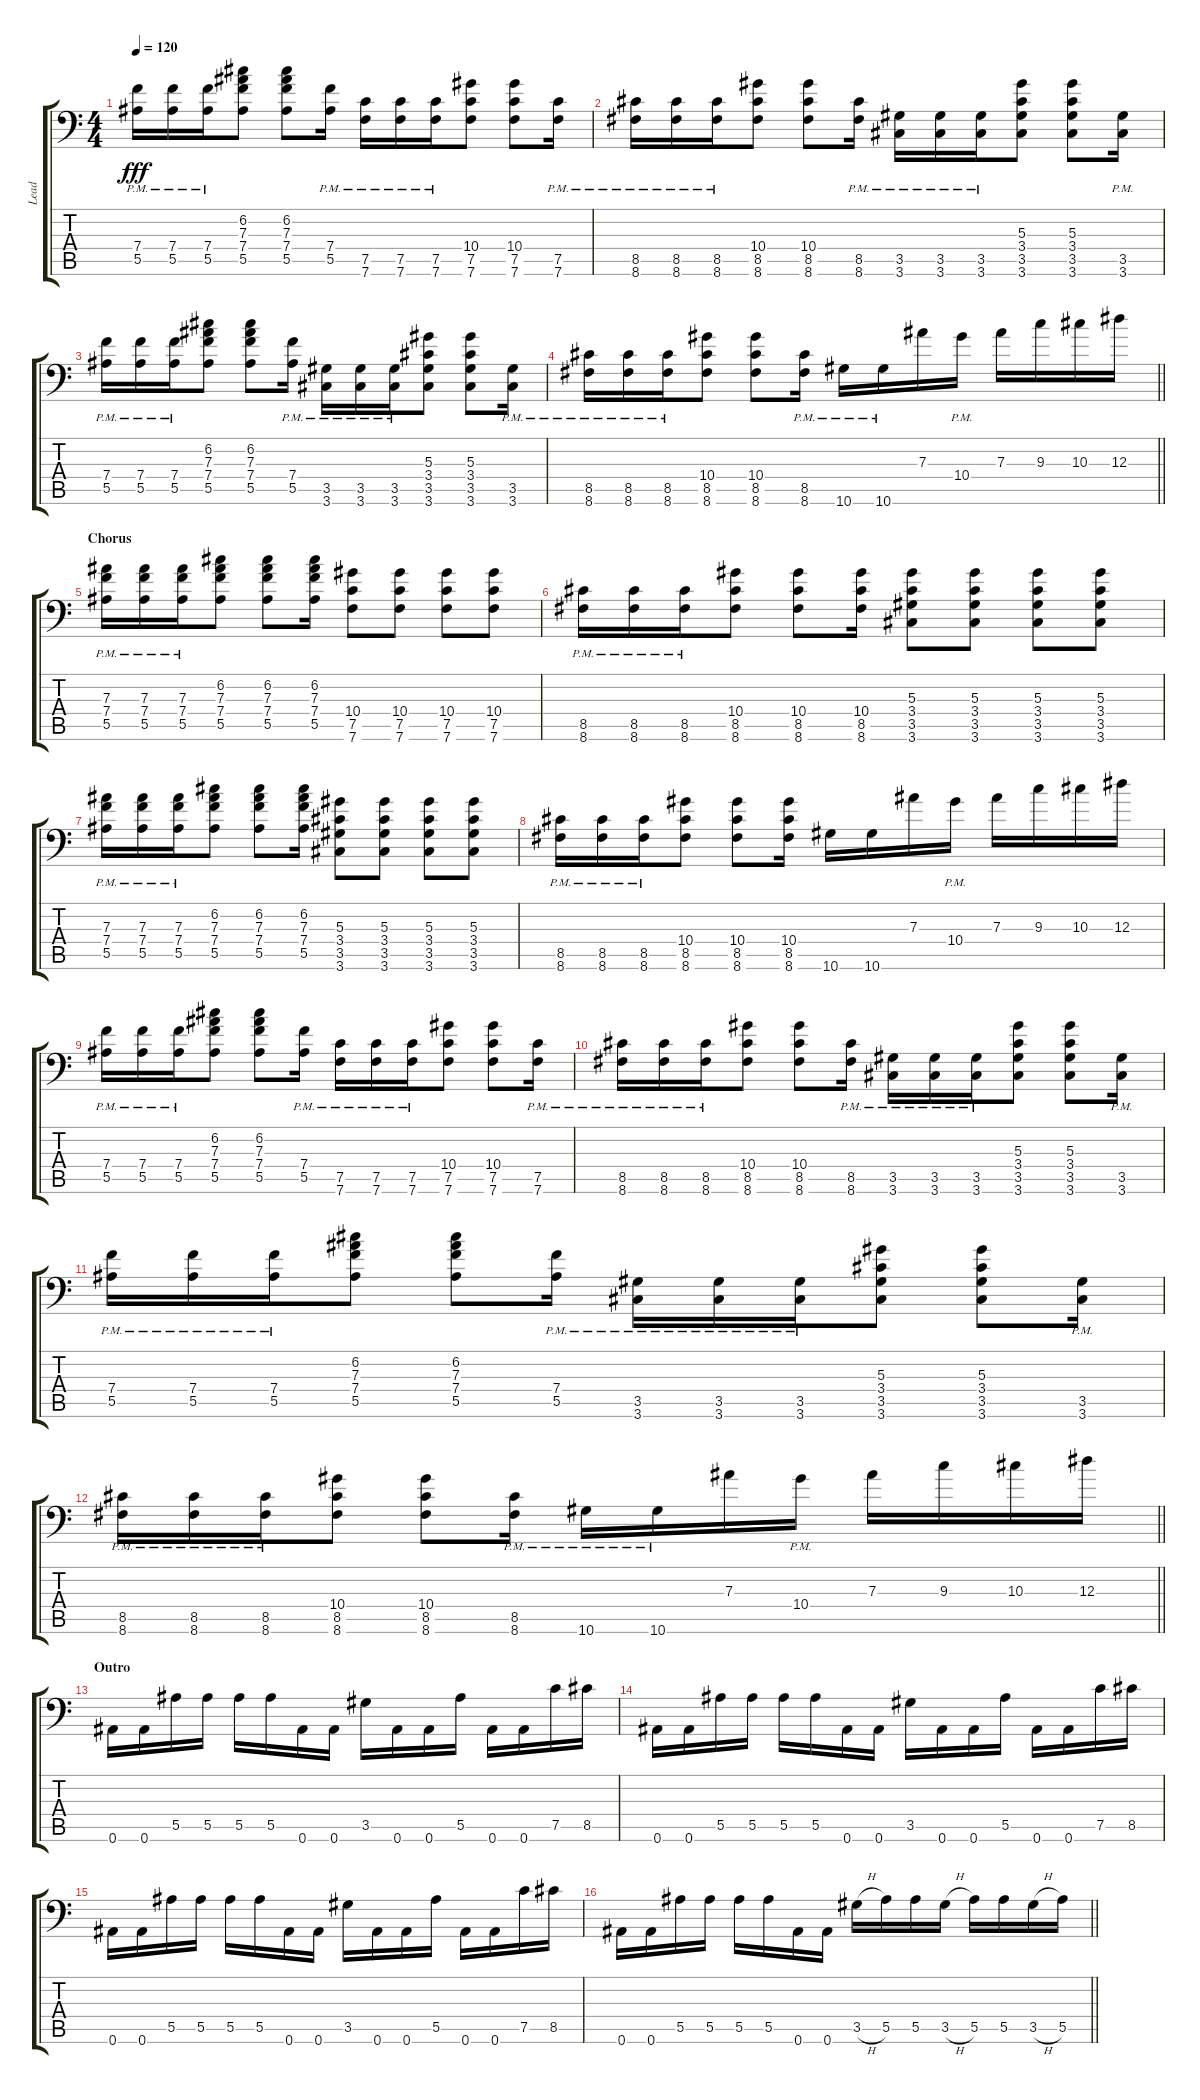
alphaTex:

\track ("Lead" "Lead") {instrument distortionguitar}
\staff {score tabs}
\tuning (C4 G3 Eb3 Bb2 F2 Bb1) {hide}
\ts (4 4)
\tempo 120
\clef f4
\ks c
(7.4{pm} 5.5{pm}).16{dy fff} (7.4{pm} 5.5{pm}).16 (7.4{pm} 5.5{pm}).16 (6.2 7.3 7.4 5.5).8 (6.2 7.3 7.4 5.5).8 (7.4{pm} 5.5{pm}).16 (7.5{pm} 7.6{pm}).16 (7.5{pm} 7.6{pm}).16 (7.5{pm} 7.6{pm}).16 (10.4 7.5 7.6).8 (10.4 7.5 7.6).8 (7.5{pm} 7.6{pm}).16 |
(8.5{pm} 8.6{pm}).16 (8.5{pm} 8.6{pm}).16 (8.5{pm} 8.6{pm}).16 (10.4 8.5 8.6).8 (10.4 8.5 8.6).8 (8.5{pm} 8.6{pm}).16 (3.5{pm} 3.6{pm}).16 (3.5{pm} 3.6{pm}).16 (3.5{pm} 3.6{pm}).16 (5.3 3.4 3.5 3.6).8 (5.3 3.4 3.5 3.6).8 (3.5{pm} 3.6{pm}).16 |
(7.4{pm} 5.5{pm}).16 (7.4{pm} 5.5{pm}).16 (7.4{pm} 5.5{pm}).16 (6.2 7.3 7.4 5.5).8 (6.2 7.3 7.4 5.5).8 (7.4{pm} 5.5{pm}).16 (3.5{pm} 3.6{pm}).16 (3.5{pm} 3.6{pm}).16 (3.5{pm} 3.6{pm}).16 (5.3 3.4 3.5 3.6).8 (5.3 3.4 3.5 3.6).8 (3.5{pm} 3.6{pm}).16 |
\barLineRight lightlight
(8.5{pm} 8.6{pm}).16 (8.5{pm} 8.6{pm}).16 (8.5{pm} 8.6{pm}).16 (10.4 8.5 8.6).8 (10.4 8.5 8.6).8 (8.5{pm} 8.6{pm}).16 10.6{pm}.16 10.6{pm}.16 7.3.16 10.4{pm}.16 7.3.16 9.3.16 10.3.16 12.3.16 |
\section ("" "Chorus")
(7.3{pm} 7.4{pm} 5.5{pm}).16 (7.3{pm} 7.4{pm} 5.5{pm}).16 (7.3{pm} 7.4{pm} 5.5{pm}).16 (6.2 7.3 7.4 5.5).8 (6.2 7.3 7.4 5.5).8 (6.2 7.3 7.4 5.5).16 (10.4 7.5 7.6).8 (10.4 7.5 7.6).8 (10.4 7.5 7.6).8 (10.4 7.5 7.6).8 |
(8.5{pm} 8.6{pm}).16 (8.5{pm} 8.6{pm}).16 (8.5{pm} 8.6{pm}).16 (10.4 8.5 8.6).8 (10.4 8.5 8.6).8 (10.4 8.5 8.6).16 (5.3 3.4 3.5 3.6).8 (5.3 3.4 3.5 3.6).8 (5.3 3.4 3.5 3.6).8 (5.3 3.4 3.5 3.6).8 |
(7.3{pm} 7.4{pm} 5.5{pm}).16 (7.3{pm} 7.4{pm} 5.5{pm}).16 (7.3{pm} 7.4{pm} 5.5{pm}).16 (6.2 7.3 7.4 5.5).8 (6.2 7.3 7.4 5.5).8 (6.2 7.3 7.4 5.5).16 (5.3 3.4 3.5 3.6).8 (5.3 3.4 3.5 3.6).8 (5.3 3.4 3.5 3.6).8 (5.3 3.4 3.5 3.6).8 |
(8.5{pm} 8.6{pm}).16 (8.5{pm} 8.6{pm}).16 (8.5{pm} 8.6{pm}).16 (10.4 8.5 8.6).8 (10.4 8.5 8.6).8 (10.4 8.5 8.6).16 10.6.16 10.6.16 7.3.16 10.4{pm}.16 7.3.16 9.3.16 10.3.16 12.3.16 |
(7.4{pm} 5.5{pm}).16 (7.4{pm} 5.5{pm}).16 (7.4{pm} 5.5{pm}).16 (6.2 7.3 7.4 5.5).8 (6.2 7.3 7.4 5.5).8 (7.4{pm} 5.5{pm}).16 (7.5{pm} 7.6{pm}).16 (7.5{pm} 7.6{pm}).16 (7.5{pm} 7.6{pm}).16 (10.4 7.5 7.6).8 (10.4 7.5 7.6).8 (7.5{pm} 7.6{pm}).16 |
(8.5{pm} 8.6{pm}).16 (8.5{pm} 8.6{pm}).16 (8.5{pm} 8.6{pm}).16 (10.4 8.5 8.6).8 (10.4 8.5 8.6).8 (8.5{pm} 8.6{pm}).16 (3.5{pm} 3.6{pm}).16 (3.5{pm} 3.6{pm}).16 (3.5{pm} 3.6{pm}).16 (5.3 3.4 3.5 3.6).8 (5.3 3.4 3.5 3.6).8 (3.5{pm} 3.6{pm}).16 |
(7.4{pm} 5.5{pm}).16 (7.4{pm} 5.5{pm}).16 (7.4{pm} 5.5{pm}).16 (6.2 7.3 7.4 5.5).8 (6.2 7.3 7.4 5.5).8 (7.4{pm} 5.5{pm}).16 (3.5{pm} 3.6{pm}).16 (3.5{pm} 3.6{pm}).16 (3.5{pm} 3.6{pm}).16 (5.3 3.4 3.5 3.6).8 (5.3 3.4 3.5 3.6).8 (3.5{pm} 3.6{pm}).16 |
\barLineRight lightlight
(8.5{pm} 8.6{pm}).16 (8.5{pm} 8.6{pm}).16 (8.5{pm} 8.6{pm}).16 (10.4 8.5 8.6).8 (10.4 8.5 8.6).8 (8.5{pm} 8.6{pm}).16 10.6{pm}.16 10.6{pm}.16 7.3.16 10.4{pm}.16 7.3.16 9.3.16 10.3.16 12.3.16 |
\section ("" "Outro")
0.6.16 0.6.16 5.5.16 5.5.16 5.5.16 5.5.16 0.6.16 0.6.16 3.5.16 0.6.16 0.6.16 5.5.16 0.6.16 0.6.16 7.5.16 8.5.16 |
0.6.16 0.6.16 5.5.16 5.5.16 5.5.16 5.5.16 0.6.16 0.6.16 3.5.16 0.6.16 0.6.16 5.5.16 0.6.16 0.6.16 7.5.16 8.5.16 |
0.6.16 0.6.16 5.5.16 5.5.16 5.5.16 5.5.16 0.6.16 0.6.16 3.5.16 0.6.16 0.6.16 5.5.16 0.6.16 0.6.16 7.5.16 8.5.16 |
\barLineRight lightlight
0.6.16 0.6.16 5.5.16 5.5.16 5.5.16 5.5.16 0.6.16 0.6.16 3.5{h}.16 5.5.16 5.5.16 3.5{h}.16 5.5.16 5.5.16 3.5{h}.16 5.5.16
